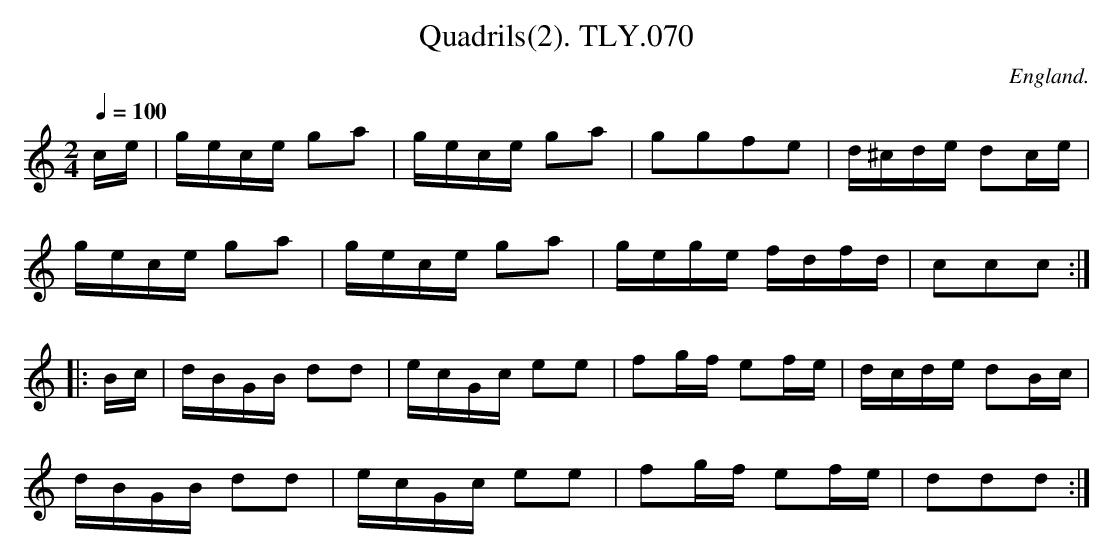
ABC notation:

X:1
T:Quadrils(2). TLY.070
M:2/4
L:1/16
Q:1/4=100
O:England.
K:C
ce| gece g2a2|  gece g2a2| g2g2f2e2| d^cde d2ce|
gece g2a2|  gece g2a2| gege fdfd | c2c2c2:|
|:Bc| dBGB d2d2| ecGc e2e2| f2gf e2fe| dcde d2Bc|
dBGB d2d2| ecGc e2e2| f2gf e2fe| d2d2d2:|
